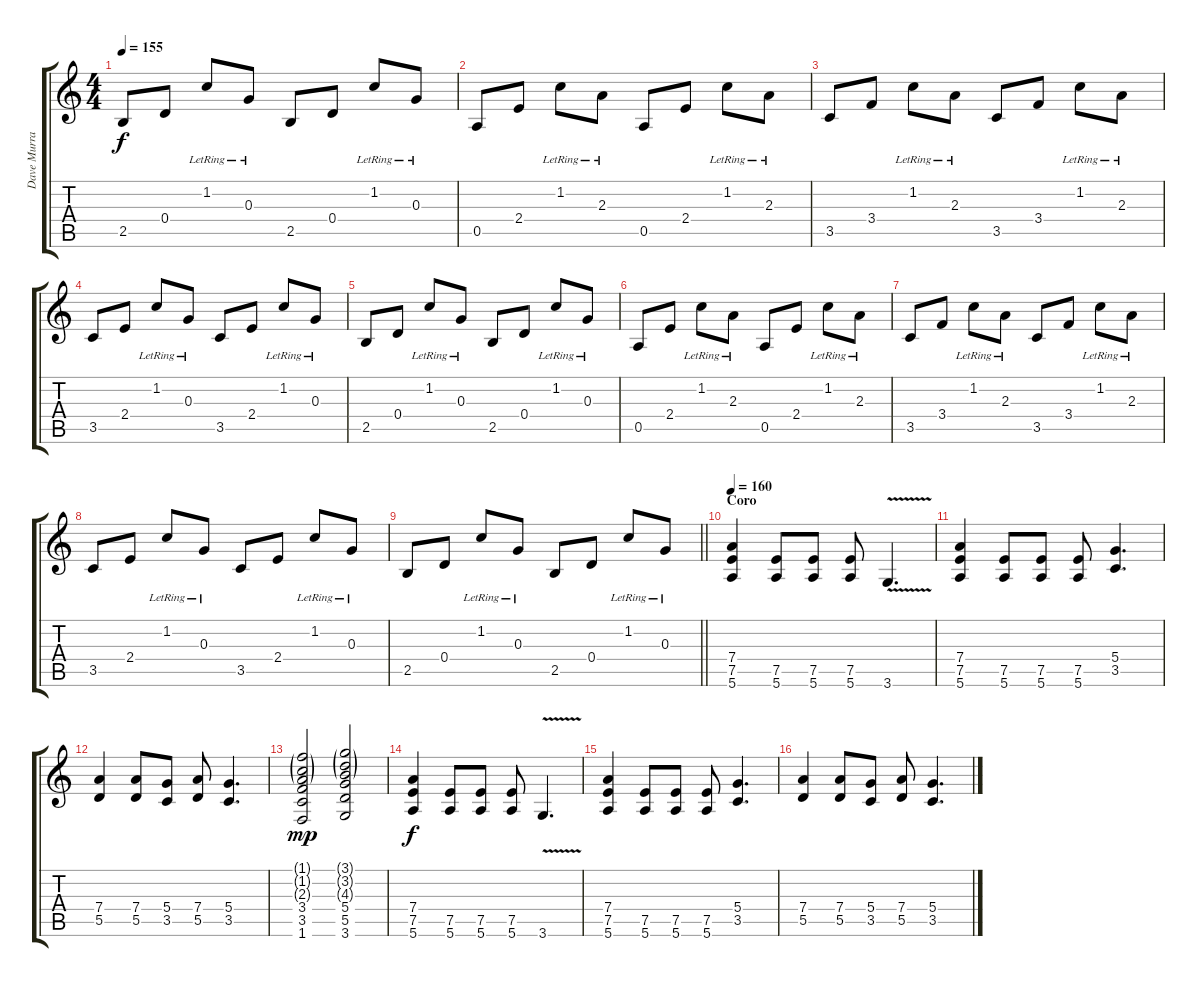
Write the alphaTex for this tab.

\track ("Dave Murray" "Dave Murra") {instrument overdrivenguitar}
\staff {score tabs}
\tuning (E4 B3 G3 D3 A2 E2) {hide}
\ts (4 4)
\tempo 155
\clef g2
\ks c
2.5.8{dy f} 0.4.8 1.2{lr}.8 0.3{lr}.8 2.5.8 0.4.8 1.2{lr}.8 0.3{lr}.8 |
0.5.8 2.4.8 1.2{lr}.8 2.3{lr}.8 0.5.8 2.4.8 1.2{lr}.8 2.3{lr}.8 |
3.5.8 3.4.8 1.2{lr}.8 2.3{lr}.8 3.5.8 3.4.8 1.2{lr}.8 2.3{lr}.8 |
3.5.8 2.4.8 1.2{lr}.8 0.3{lr}.8 3.5.8 2.4.8 1.2{lr}.8 0.3{lr}.8 |
2.5.8 0.4.8 1.2{lr}.8 0.3{lr}.8 2.5.8 0.4.8 1.2{lr}.8 0.3{lr}.8 |
0.5.8 2.4.8 1.2{lr}.8 2.3{lr}.8 0.5.8 2.4.8 1.2{lr}.8 2.3{lr}.8 |
3.5.8 3.4.8 1.2{lr}.8 2.3{lr}.8 3.5.8 3.4.8 1.2{lr}.8 2.3{lr}.8 |
3.5.8 2.4.8 1.2{lr}.8 0.3{lr}.8 3.5.8 2.4.8 1.2{lr}.8 0.3{lr}.8 |
\barLineRight lightlight
2.5.8 0.4.8 1.2{lr}.8 0.3{lr}.8 2.5.8 0.4.8 1.2{lr}.8 0.3{lr}.8 |
\section ("" "Coro")
\tempo 160
(7.4 7.5 5.6).4{instrument overdrivenguitar} (7.5 5.6).8 (7.5 5.6).8 (7.5 5.6).8 3.6{v}.4{d} |
(7.4 7.5 5.6).4 (7.5 5.6).8 (7.5 5.6).8 (7.5 5.6).8 (5.4 3.5).4{d} |
(7.4 5.5).4 (7.4 5.5).8 (5.4 3.5).8 (7.4 5.5).8 (5.4 3.5).4{d} |
(1.1{g} 1.2{g} 2.3{g} 3.4 3.5 1.6).2{dy mp} (3.1{g} 3.2{g} 4.3{g} 5.4 5.5 3.6).2 |
(7.4 7.5 5.6).4{dy f} (7.5 5.6).8 (7.5 5.6).8 (7.5 5.6).8 3.6{v}.4{d} |
(7.4 7.5 5.6).4 (7.5 5.6).8 (7.5 5.6).8 (7.5 5.6).8 (5.4 3.5).4{d} |
(7.4 5.5).4 (7.4 5.5).8 (5.4 3.5).8 (7.4 5.5).8 (5.4 3.5).4{d}
